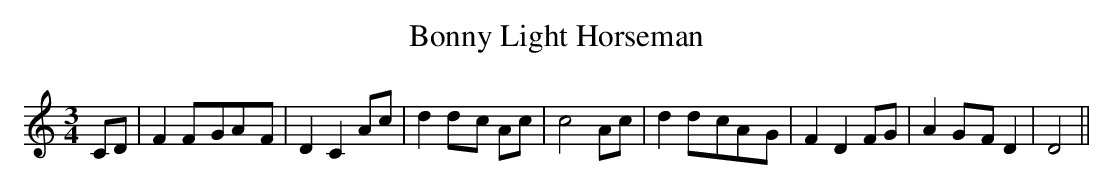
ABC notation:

X:1
T:Bonny Light Horseman
M:3/4
L:1/8
K:C
 CD| F2F-GA-F| D2 C2 Ac| d2d-c Ac| c4 Ac| d2d-cA-G| F2 D2 FG| A2G-F D2|\
 D4||
